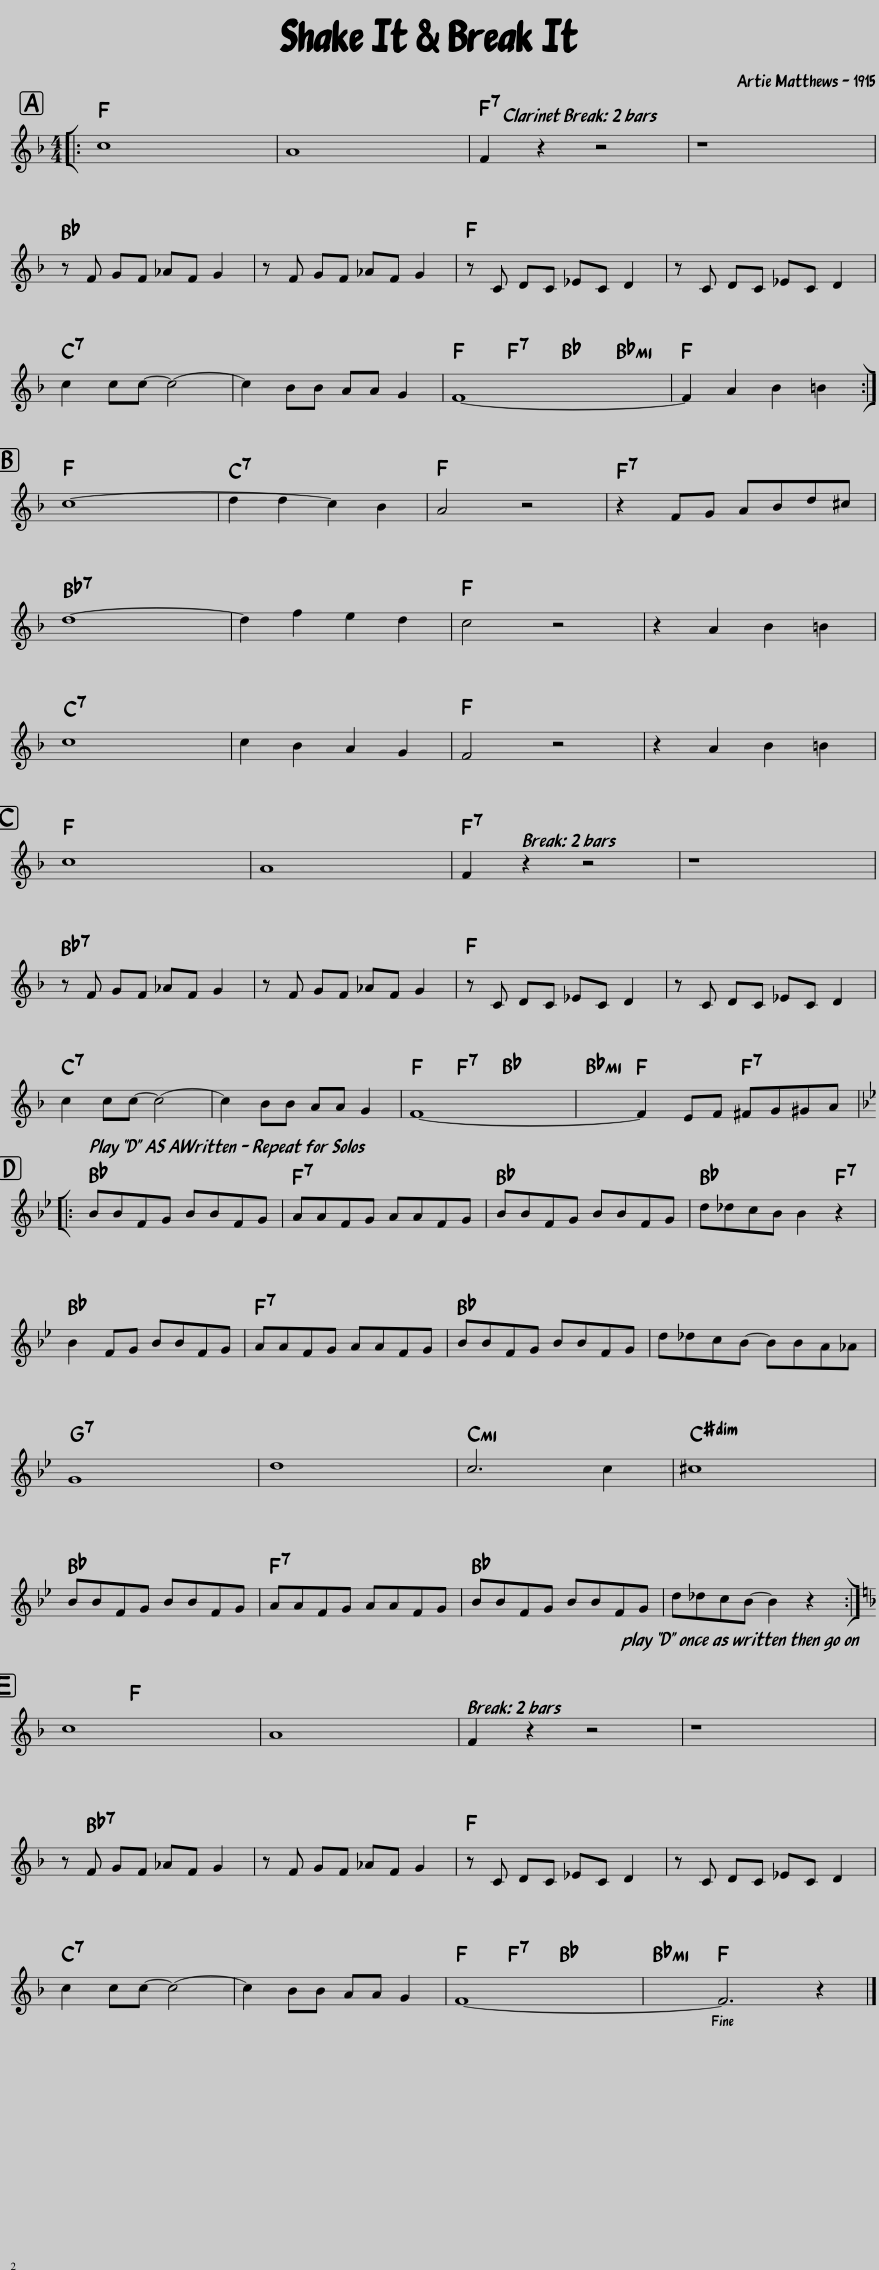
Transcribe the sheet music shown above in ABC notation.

X:1
L:1/8
M:4/4
I:linebreak $
K:F
V:1 treble
V:1
|: c8 | A8 | F2 z2 z4 | z8 |$ z F GF _AF G2 | %5
 z F GF _AF G2 | z C DC _EC D2 | z C DC _EC D2 |$ c2 cc- c4- | c2 BB AA G2 | %10
 F8- | F2 A2 B2 =B2 :|$ c8- | d2 d2 c2 B2 | A4 z4 | %15
 z2 FG ABd^c |$ d8- | d2 f2 e2 d2 | c4 z4 | z2 A2 B2 =B2 |$ %20
 c8 | c2 B2 A2 G2 | F4 z4 | z2 A2 B2 =B2 |$ c8 | %25
 A8 | F2 z2 z4 | z8 |$ z F GF _AF G2 | z F GF _AF G2 | %30
 z C DC _EC D2 | z C DC _EC D2 |$ c2 cc- c4- | c2 BB AA G2 | F8- | %35
 F2 EF ^FG^GA |:$[K:Bb] BBFG BBFG | AAFG AAFG | BBFG BBFG | d_dcB B2 z2 |$ %40
 B2 FG BBFG | AAFG AAFG | BBFG BBFG | d_dcB- BBA_A |$ G8 | %45
 d8 | c6 c2 | ^c8 |$ BBFG BBFG | AAFG AAFG | %50
 BBFG BBFG | d_dcB- B2 z2 :|$[K:F] c8 | A8 | F2 z2 z4 | %55
 z8 |$ z F GF _AF G2 | z F GF _AF G2 | z C DC _EC D2 | z C DC _EC D2 |$ %60
 c2 cc- c4- | c2 BB AA G2 | F8- | F6 z2 |] %64
